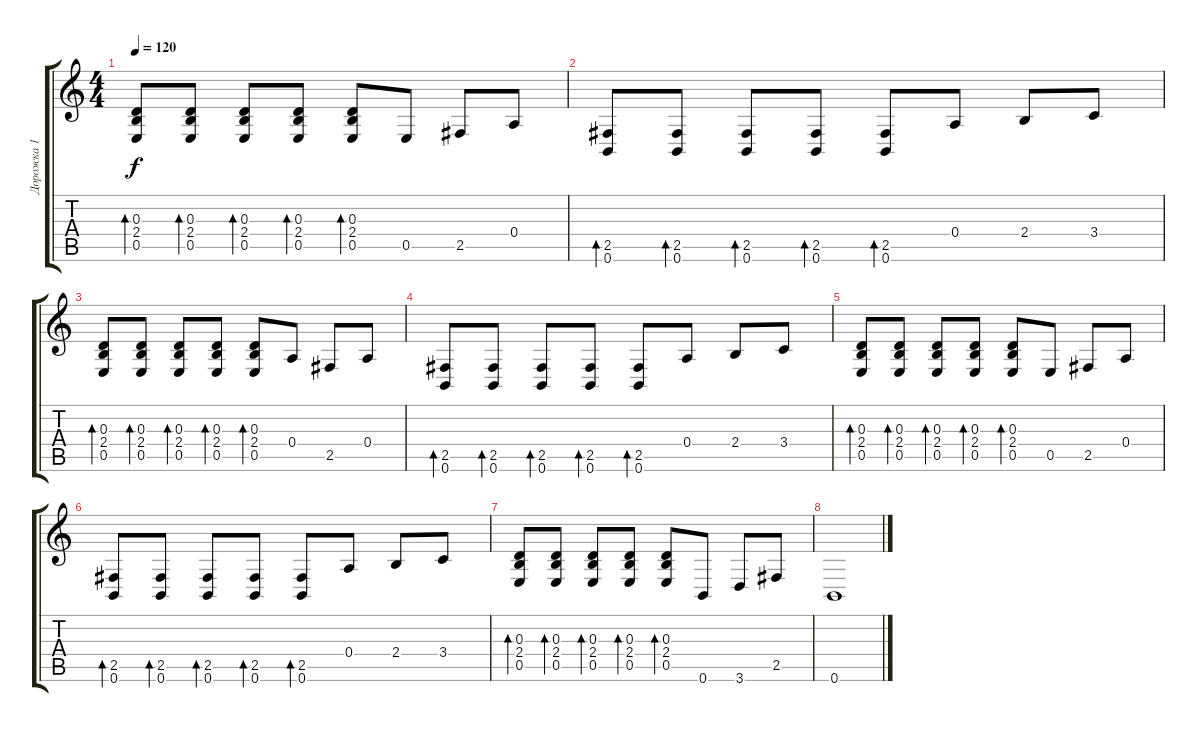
\track ("Дорожка 1" "Дорожка 1") {instrument acousticguitarsteel}
\staff {score tabs}
\tuning (B3 Gb3 D3 A2 E2 B1) {hide}
\ts (4 4)
\tempo 120
\clef g2
\ks c
(0.3 2.4 0.5).8{bd 30 dy f} (0.3 2.4 0.5).8{bd 30} (0.3 2.4 0.5).8{bd 30} (0.3 2.4 0.5).8{bd 30} (0.3 2.4 0.5).8{bd 30} 0.5.8 2.5.8 0.4.8 |
(2.5 0.6).8{bd 30} (2.5 0.6).8{bd 30} (2.5 0.6).8{bd 30} (2.5 0.6).8{bd 30} (2.5 0.6).8{bd 30} 0.4.8 2.4.8 3.4.8 |
(0.3 2.4 0.5).8{bd 30} (0.3 2.4 0.5).8{bd 30} (0.3 2.4 0.5).8{bd 30} (0.3 2.4 0.5).8{bd 30} (0.3 2.4 0.5).8{bd 30} 0.4.8 2.5.8 0.4.8 |
(2.5 0.6).8{bd 30} (2.5 0.6).8{bd 30} (2.5 0.6).8{bd 30} (2.5 0.6).8{bd 30} (2.5 0.6).8{bd 30} 0.4.8 2.4.8 3.4.8 |
(0.3 2.4 0.5).8{bd 30} (0.3 2.4 0.5).8{bd 30} (0.3 2.4 0.5).8{bd 30} (0.3 2.4 0.5).8{bd 30} (0.3 2.4 0.5).8{bd 30} 0.5.8 2.5.8 0.4.8 |
(2.5 0.6).8{bd 30} (2.5 0.6).8{bd 30} (2.5 0.6).8{bd 30} (2.5 0.6).8{bd 30} (2.5 0.6).8{bd 30} 0.4.8 2.4.8 3.4.8 |
(0.3 2.4 0.5).8{bd 30} (0.3 2.4 0.5).8{bd 30} (0.3 2.4 0.5).8{bd 30} (0.3 2.4 0.5).8{bd 30} (0.3 2.4 0.5).8{bd 30} 0.6.8 3.6.8 2.5.8 |
0.6.1
